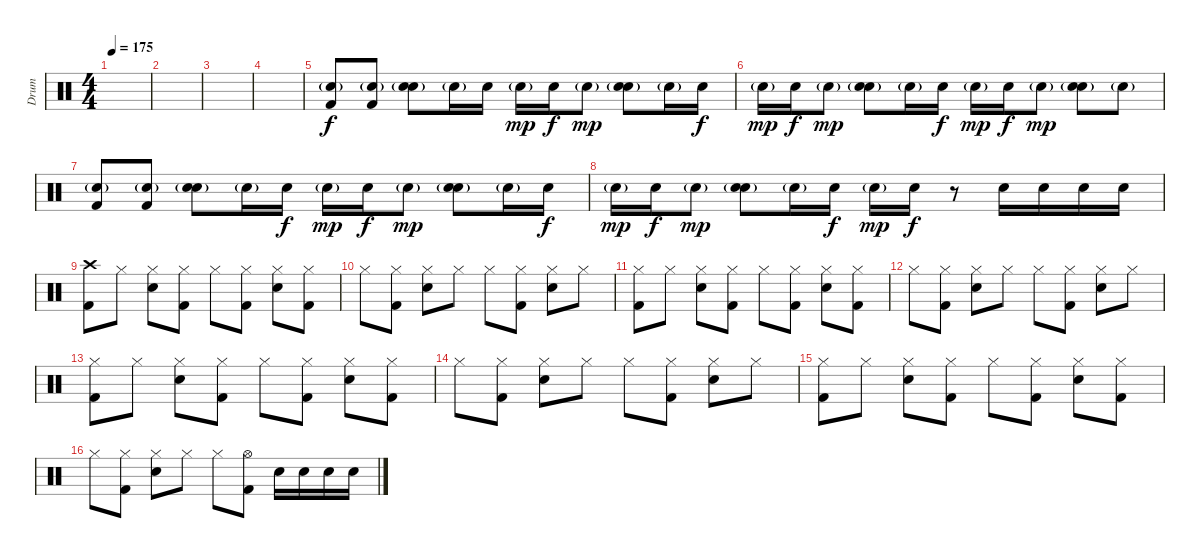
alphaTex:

\track ("Drum" "Drum") {instrument percussion}
\staff {score}
\articulation defaults
\ts (4 4)
\tempo 175
\clef neutral
\ks c
|
|
|
|
("Electric Snare (hit)"{g} "Kick (hit) 2").8{volume 9} ("Electric Snare (hit)"{g} "Kick (hit) 2").8 ("Electric Snare (hit)"{g} "Electric Snare (hit)").8 "Electric Snare (hit)"{g}.16 "Electric Snare (hit)".16{dy f} "Electric Snare (hit)"{g}.16{dy mp} "Electric Snare (hit)".16{dy f} "Electric Snare (hit)"{g}.8{dy mp} ("Electric Snare (hit)"{g} "Electric Snare (hit)").8 "Electric Snare (hit)"{g}.16 "Electric Snare (hit)".16{dy f} |
"Electric Snare (hit)"{g}.16{dy mp} "Electric Snare (hit)".16{dy f} "Electric Snare (hit)"{g}.8{dy mp} ("Electric Snare (hit)"{g} "Electric Snare (hit)").8 "Electric Snare (hit)"{g}.16 "Electric Snare (hit)".16{dy f} "Electric Snare (hit)"{g}.16{dy mp} "Electric Snare (hit)".16{dy f} "Electric Snare (hit)"{g}.8{dy mp} ("Electric Snare (hit)"{g} "Electric Snare (hit)").8 "Electric Snare (hit)"{g}.8 |
("Electric Snare (hit)"{g} "Kick (hit) 2").8 ("Electric Snare (hit)"{g} "Kick (hit) 2").8 ("Electric Snare (hit)"{g} "Electric Snare (hit)").8 "Electric Snare (hit)"{g}.16 "Electric Snare (hit)".16{dy f} "Electric Snare (hit)"{g}.16{dy mp} "Electric Snare (hit)".16{dy f} "Electric Snare (hit)"{g}.8{dy mp} ("Electric Snare (hit)"{g} "Electric Snare (hit)").8 "Electric Snare (hit)"{g}.16 "Electric Snare (hit)".16{dy f} |
"Electric Snare (hit)"{g}.16{dy mp} "Electric Snare (hit)".16{dy f} "Electric Snare (hit)"{g}.8{dy mp} ("Electric Snare (hit)"{g} "Electric Snare (hit)").8 "Electric Snare (hit)"{g}.16 "Electric Snare (hit)".16{dy f} "Electric Snare (hit)"{g}.16{dy mp} "Electric Snare (hit)".16{dy f} r.8{volume 16} "Electric Snare (hit)".16 "Electric Snare (hit)".16 "Electric Snare (hit)".16 "Electric Snare (hit)".16 |
("Crash high (hit)" "Kick (hit) 2").8 "Hi-Hat (closed)".8 ("Hi-Hat (closed)" "Electric Snare (hit)").8 ("Hi-Hat (closed)" "Kick (hit) 2").8 "Hi-Hat (closed)".8 ("Hi-Hat (closed)" "Kick (hit) 2").8 ("Hi-Hat (closed)" "Electric Snare (hit)").8 ("Hi-Hat (closed)" "Kick (hit) 2").8 |
"Hi-Hat (closed)".8 ("Hi-Hat (closed)" "Kick (hit) 2").8 ("Hi-Hat (closed)" "Electric Snare (hit)").8 "Hi-Hat (closed)".8 "Hi-Hat (closed)".8 ("Hi-Hat (closed)" "Kick (hit) 2").8 ("Hi-Hat (closed)" "Electric Snare (hit)").8 "Hi-Hat (closed)".8 |
("Hi-Hat (closed)" "Kick (hit) 2").8 "Hi-Hat (closed)".8 ("Hi-Hat (closed)" "Electric Snare (hit)").8 ("Hi-Hat (closed)" "Kick (hit) 2").8 "Hi-Hat (closed)".8 ("Hi-Hat (closed)" "Kick (hit) 2").8 ("Hi-Hat (closed)" "Electric Snare (hit)").8 ("Hi-Hat (closed)" "Kick (hit) 2").8 |
"Hi-Hat (closed)".8 ("Hi-Hat (closed)" "Kick (hit) 2").8 ("Hi-Hat (closed)" "Electric Snare (hit)").8 "Hi-Hat (closed)".8 "Hi-Hat (closed)".8 ("Hi-Hat (closed)" "Kick (hit) 2").8 ("Hi-Hat (closed)" "Electric Snare (hit)").8 "Hi-Hat (closed)".8 |
("Hi-Hat (closed)" "Kick (hit) 2").8 "Hi-Hat (closed)".8 ("Hi-Hat (closed)" "Electric Snare (hit)").8 ("Hi-Hat (closed)" "Kick (hit) 2").8 "Hi-Hat (closed)".8 ("Hi-Hat (closed)" "Kick (hit) 2").8 ("Hi-Hat (closed)" "Electric Snare (hit)").8 ("Hi-Hat (closed)" "Kick (hit) 2").8 |
"Hi-Hat (closed)".8 ("Hi-Hat (closed)" "Kick (hit) 2").8 ("Hi-Hat (closed)" "Electric Snare (hit)").8 "Hi-Hat (closed)".8 "Hi-Hat (closed)".8 ("Hi-Hat (closed)" "Kick (hit) 2").8 ("Hi-Hat (closed)" "Electric Snare (hit)").8 "Hi-Hat (closed)".8 |
("Hi-Hat (closed)" "Kick (hit) 2").8 "Hi-Hat (closed)".8 ("Hi-Hat (closed)" "Electric Snare (hit)").8 ("Hi-Hat (closed)" "Kick (hit) 2").8 "Hi-Hat (closed)".8 ("Hi-Hat (closed)" "Kick (hit) 2").8 ("Hi-Hat (closed)" "Electric Snare (hit)").8 ("Hi-Hat (closed)" "Kick (hit) 2").8 |
"Hi-Hat (closed)".8 ("Hi-Hat (closed)" "Kick (hit) 2").8 ("Hi-Hat (closed)" "Electric Snare (hit)").8 "Hi-Hat (closed)".8 "Hi-Hat (closed)".8 ("Hi-Hat (open)" "Kick (hit) 2").8 "Electric Snare (hit)".16 "Electric Snare (hit)".16 "Electric Snare (hit)".16 "Electric Snare (hit)".16
